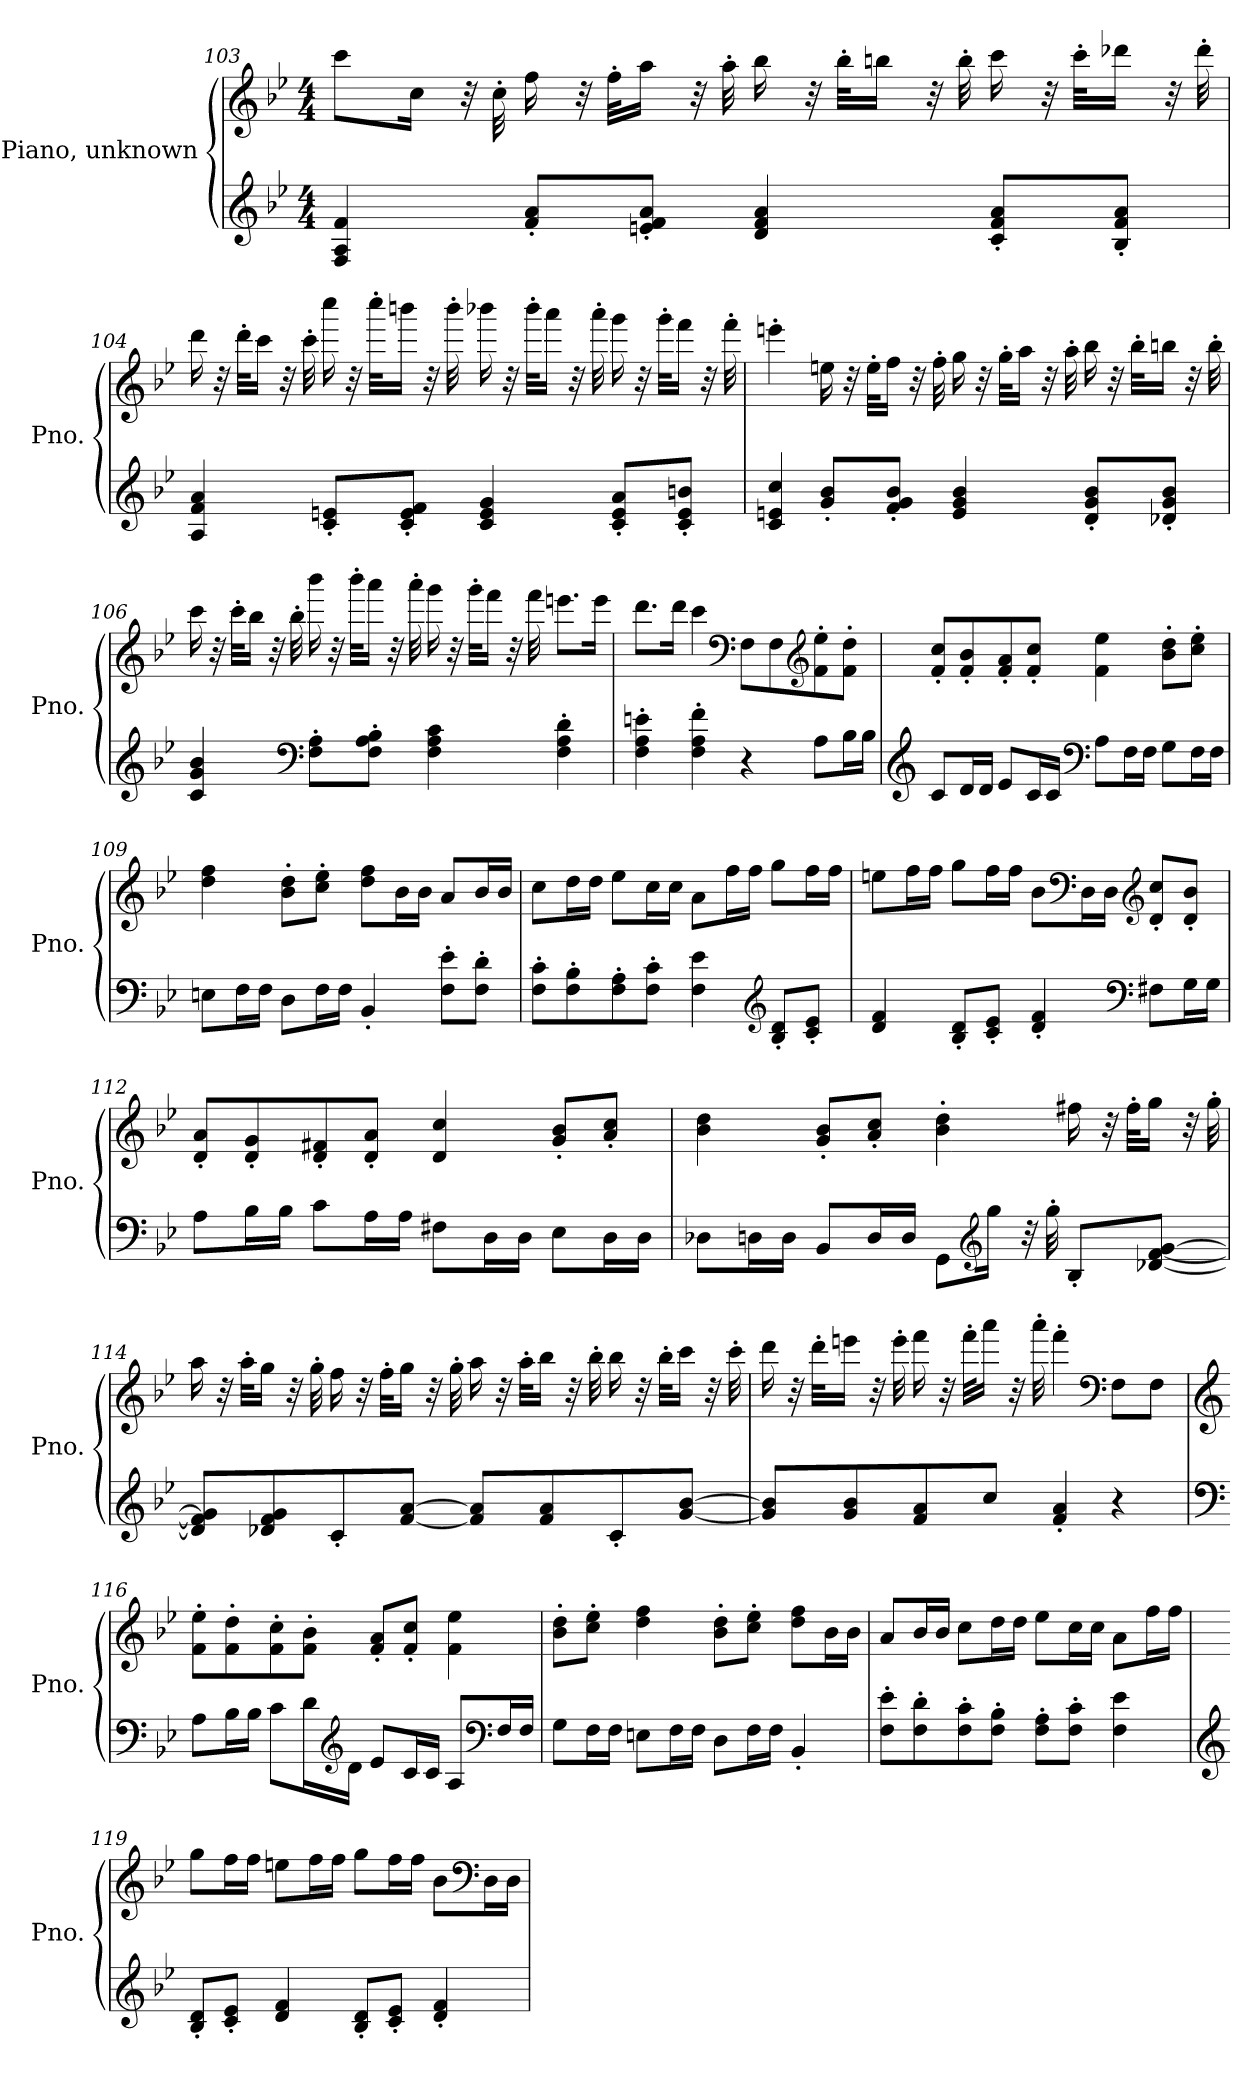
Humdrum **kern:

**kern	**kern
*part1	*part1
*staff2	*staff1
*I"Piano, unknown	*
*I'Pno.	*
!!LO:LB:g=z
*clefG2	*clefG2
*k[b-e-]	*k[b-e-]
*M4/4	*M4/4
=103	=103
4F/ 4A/ 4f/	8ccc\L
.	16cc\Jk
.	32r
.	32cc'\
8f/' 8a/'L	16ff\
.	32r
.	32ff'\KLL
8en/' 8f/' 8a/'J	16aa\JJ
.	32r
.	32aa'\
4d/ 4f/ 4a/	16bb-\
.	32r
.	32bb-'\KLL
.	16bbn\JJ
.	32r
.	32bb'\
8c/' 8f/' 8a/'L	16ccc\
.	32r
.	32ccc'\KLL
8B-/' 8f/' 8a/'J	16ddd-X\JJ
.	32r
.	32ddd-'\
!!LO:LB:g=z
=104	=104
4A/ 4f/ 4a/	16ddd\
.	32r
.	32ddd'\KLL
.	16ccc\JJ
.	32r
.	32ccc'\
8c/' 8en/'L	16cccc\
.	32r
.	32cccc'\KLL
8c/' 8e/' 8f/'J	16bbbn\JJ
.	32r
.	32bbb'\
4c/ 4e/ 4g/	16bbb-X\
.	32r
.	32bbb-'\KLL
.	16aaa\JJ
.	32r
.	32aaa'\
8c/' 8e/' 8a/'L	16ggg\
.	32r
.	32ggg'\KLL
8c/' 8e/' 8bn/'J	16fff\JJ
.	32r
.	32fff'\
!!LO:LB:g=z
=105	=105
4c/ 4en/ 4cc/	4eeen'\
8g/' 8b-/'L	16een\
.	32r
.	32ee'\KLL
8f/' 8g/' 8b-/'J	16ff\JJ
.	32r
.	32ff'\
4e/ 4g/ 4b-/	16gg\
.	32r
.	32gg'\KLL
.	16aa\JJ
.	32r
.	32aa'\
8d/' 8g/' 8b-/'L	16bb-\
.	32r
.	32bb-'\KLL
8d-X/' 8g/' 8b-/'J	16bbn\JJ
.	32r
.	32bb'\
=106	=106
4c/ 4g/ 4b-/	16ccc\
.	32r
.	32ccc'\KLL
.	16bb-\JJ
.	32r
.	32bb-'\
*clefF4	*
8F\' 8A\'L	16bbb-\
.	32r
.	32bbb-'\KLL
8F\' 8A\' 8B-\'J	16aaa\JJ
.	32r
.	32aaa'\
4F\ 4A\ 4c\	16ggg\
.	32r
.	32ggg'\KLL
.	16fff\JJ
.	32r
.	32fff\
4F\' 4A\' 4d\'	8.eeen\L
.	16eee\Jk
!!LO:LB:g=z
=107	=107
4F\' 4A\' 4en\'	8.ddd\L
.	16ddd\Jk
4F\' 4A\' 4f\'	4ccc\
*	*clefF4
4r	8F\L
.	8F\
*	*clefG2
8A\L	8f\' 8ee-\'
16B-\L	8f\' 8dd\'J
16B-\JJ	.
=108	=108
*clefG2	*
8c/L	8f/' 8cc/'L
16d/L	8f/' 8b-/'
16d/JJ	.
8e-/L	8f/' 8a/'
16c/L	8f/' 8cc/'J
16c/JJ	.
*clefF4	*
8A\L	4f\ 4ee-\
16F\L	.
16F\JJ	.
8G\L	8b-\' 8dd\'L
16F\L	8cc\' 8ee-\'J
16F\JJ	.
=109	=109
8En\L	4dd\ 4ff\
16F\L	.
16F\JJ	.
8D\L	8b-\' 8dd\'L
16F\L	8cc\' 8ee-\'J
16F\JJ	.
4BB-'/	8dd\ 8ff\L
.	16b-\L
.	16b-\JJ
8F\' 8e-\'L	8a/L
8F\' 8d\'J	16b-/L
.	16b-/JJ
!!LO:PB:g=z
=110	=110
8F\' 8c\'L	8cc\L
8F\' 8B-\'	16dd\L
.	16dd\JJ
8F\' 8A\'	8ee-\L
8F\' 8c\'J	16cc\L
.	16cc\JJ
4F\ 4e-\	8a\L
.	16ff\L
.	16ff\JJ
*clefG2	*
8B-/' 8d/'L	8gg\L
8c/' 8e-/'J	16ff\L
.	16ff\JJ
=111	=111
4d/ 4f/	8een\L
.	16ff\L
.	16ff\JJ
8B-/' 8d/'L	8gg\L
8c/' 8e-/'J	16ff\L
.	16ff\JJ
4d/' 4f/'	8b-\L
*	*clefF4
.	16D\L
.	16D\JJ
*clefF4	*clefG2
8F#X\L	8d/' 8cc/'L
16G\L	8d/' 8b-/'J
16G\JJ	.
=112	=112
8A\L	8d/' 8a/'L
16B-\L	8d/' 8g/'
16B-\JJ	.
8c\L	8d/' 8f#X/'
16A\L	8d/' 8a/'J
16A\JJ	.
8F#X\L	4d/ 4cc/
16D\L	.
16D\JJ	.
8E-\L	8g/' 8b-/'L
16D\L	8a/' 8cc/'J
16D\JJ	.
!!LO:LB:g=z
=113	=113
8D-X\L	4b-\ 4dd\
16Dn\L	.
16D\JJ	.
8BB-/L	8g/' 8b-/'L
16D/L	8a/' 8cc/'J
16D/JJ	.
8GG\L	4b-\' 4dd\'
*clefG2	*
16gg\Jk	.
32r	.
32gg'\	.
8B-'/L	16ff#X\
.	32r
.	32ff#'\KLL
[8d-X/ [8f/ [8g/J	16gg\JJ
.	32r
.	32gg'\
=114	=114
8d-/] 8f/] 8g/]L	16aa\
.	32r
.	32aa'\KLL
8d-X/ 8f/ 8g/	16gg\JJ
.	32r
.	32gg'\
8c'/	16ff\
.	32r
.	32ff'\KLL
[8f/ [8a/J	16gg\JJ
.	32r
.	32gg'\
8f/] 8a/]L	16aa\
.	32r
.	32aa'\KLL
8f/ 8a/	16bb-\JJ
.	32r
.	32bb-'\
8c'/	16bb-\
.	32r
.	32bb-'\KLL
[8g/ [8b-/J	16ccc\JJ
.	32r
.	32ccc'\
!!LO:LB:g=z
=115	=115
8g/] 8b-/]L	16ddd\
.	32r
.	32ddd'\KLL
8g/ 8b-/	16eeen\JJ
.	32r
.	32eee'\
8f/ 8a/	16fff\
.	32r
.	32fff'\KLL
8cc/J	16aaa\JJ
.	32r
.	32aaa'\
4f/' 4a/'	4fff'\
*	*clefF4
4r	8F\L
.	8F\J
=116	=116
*clefF4	*clefG2
8A\L	8f\' 8ee-\'L
16B-\L	8f\' 8dd\'
16B-\JJ	.
8c\L	8f\' 8cc\'
16d\L	8f\' 8b-\'J
*clefG2	*
16d\JJ	.
8e-/L	8f/' 8a/'L
16c/L	8f/' 8cc/'J
16c/JJ	.
8A/L	4f\ 4ee-\
*clefF4	*
16F/L	.
16F/JJ	.
!!LO:LB:g=z
=117	=117
8G\L	8b-\' 8dd\'L
16F\L	8cc\' 8ee-\'J
16F\JJ	.
8En\L	4dd\ 4ff\
16F\L	.
16F\JJ	.
8D\L	8b-\' 8dd\'L
16F\L	8cc\' 8ee-\'J
16F\JJ	.
4BB-'/	8dd\ 8ff\L
.	16b-\L
.	16b-\JJ
=118	=118
8F\' 8e-\'L	8a/L
8F\' 8d\'	16b-/L
.	16b-/JJ
8F\' 8c\'	8cc\L
8F\' 8B-\'J	16dd\L
.	16dd\JJ
8F\' 8A\'L	8ee-\L
8F\' 8c\'J	16cc\L
.	16cc\JJ
4F\ 4e-\	8a\L
.	16ff\L
.	16ff\JJ
=119	=119
*clefG2	*
8B-/' 8d/'L	8gg\L
8c/' 8e-/'J	16ff\L
.	16ff\JJ
4d/ 4f/	8een\L
.	16ff\L
.	16ff\JJ
8B-/' 8d/'L	8gg\L
8c/' 8e-/'J	16ff\L
.	16ff\JJ
4d/' 4f/'	8b-\L
*	*clefF4
.	16D\L
.	16D\JJ
=	=
*-	*-
